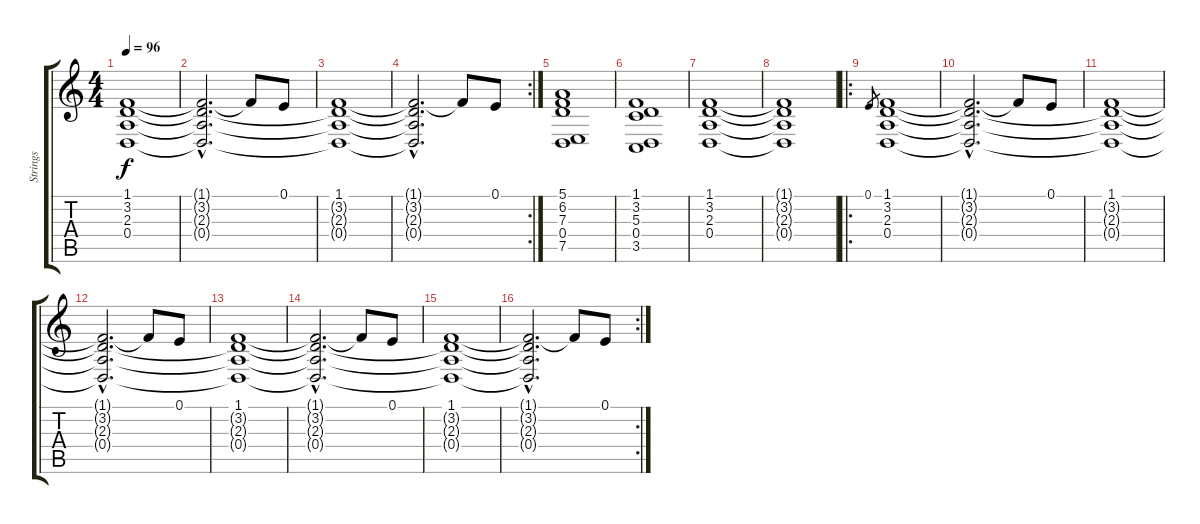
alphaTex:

\track ("Strings" "Strings") {instrument stringensemble1}
\staff {score tabs}
\tuning (E4 B3 G3 D3 A2 E2) {hide}
\ts (4 4)
\tempo 96
\clef g2
\ks c
(1.1 3.2{t} 2.3{t} 0.4{t}).1{dy f} |
(1.1{hac t} 3.2{hac t} 2.3{hac t} 0.4{hac t}).2{d} 1.1{t}.8 0.1.8 |
(1.1 3.2{t} 2.3{t} 0.4{t}).1 |
\rc 2
(1.1{hac t} 3.2{hac t} 2.3{hac t} 0.4{hac t}).2{d} 1.1{t}.8 0.1.8 |
(5.1 6.2 7.3 0.4 7.5).1 |
(1.1 3.2 5.3 0.4 3.5).1 |
(1.1 3.2 2.3 0.4).1 |
(1.1{t} 3.2{t} 2.3{t} 0.4{t}).1 |
\ro
0.1.8{gr} (1.1 3.2 2.3 0.4).1 |
(1.1{hac t} 3.2{hac t} 2.3{hac t} 0.4{hac t}).2{d} 1.1{t}.8 0.1.8 |
(1.1 3.2{t} 2.3{t} 0.4{t}).1 |
(1.1{hac t} 3.2{hac t} 2.3{hac t} 0.4{hac t}).2{d} 1.1{t}.8 0.1.8 |
(1.1 3.2{t} 2.3{t} 0.4{t}).1 |
(1.1{hac t} 3.2{hac t} 2.3{hac t} 0.4{hac t}).2{d} 1.1{t}.8 0.1.8 |
(1.1 3.2{t} 2.3{t} 0.4{t}).1 |
\rc 2
(1.1{hac t} 3.2{hac t} 2.3{hac t} 0.4{hac t}).2{d} 1.1{t}.8 0.1.8
